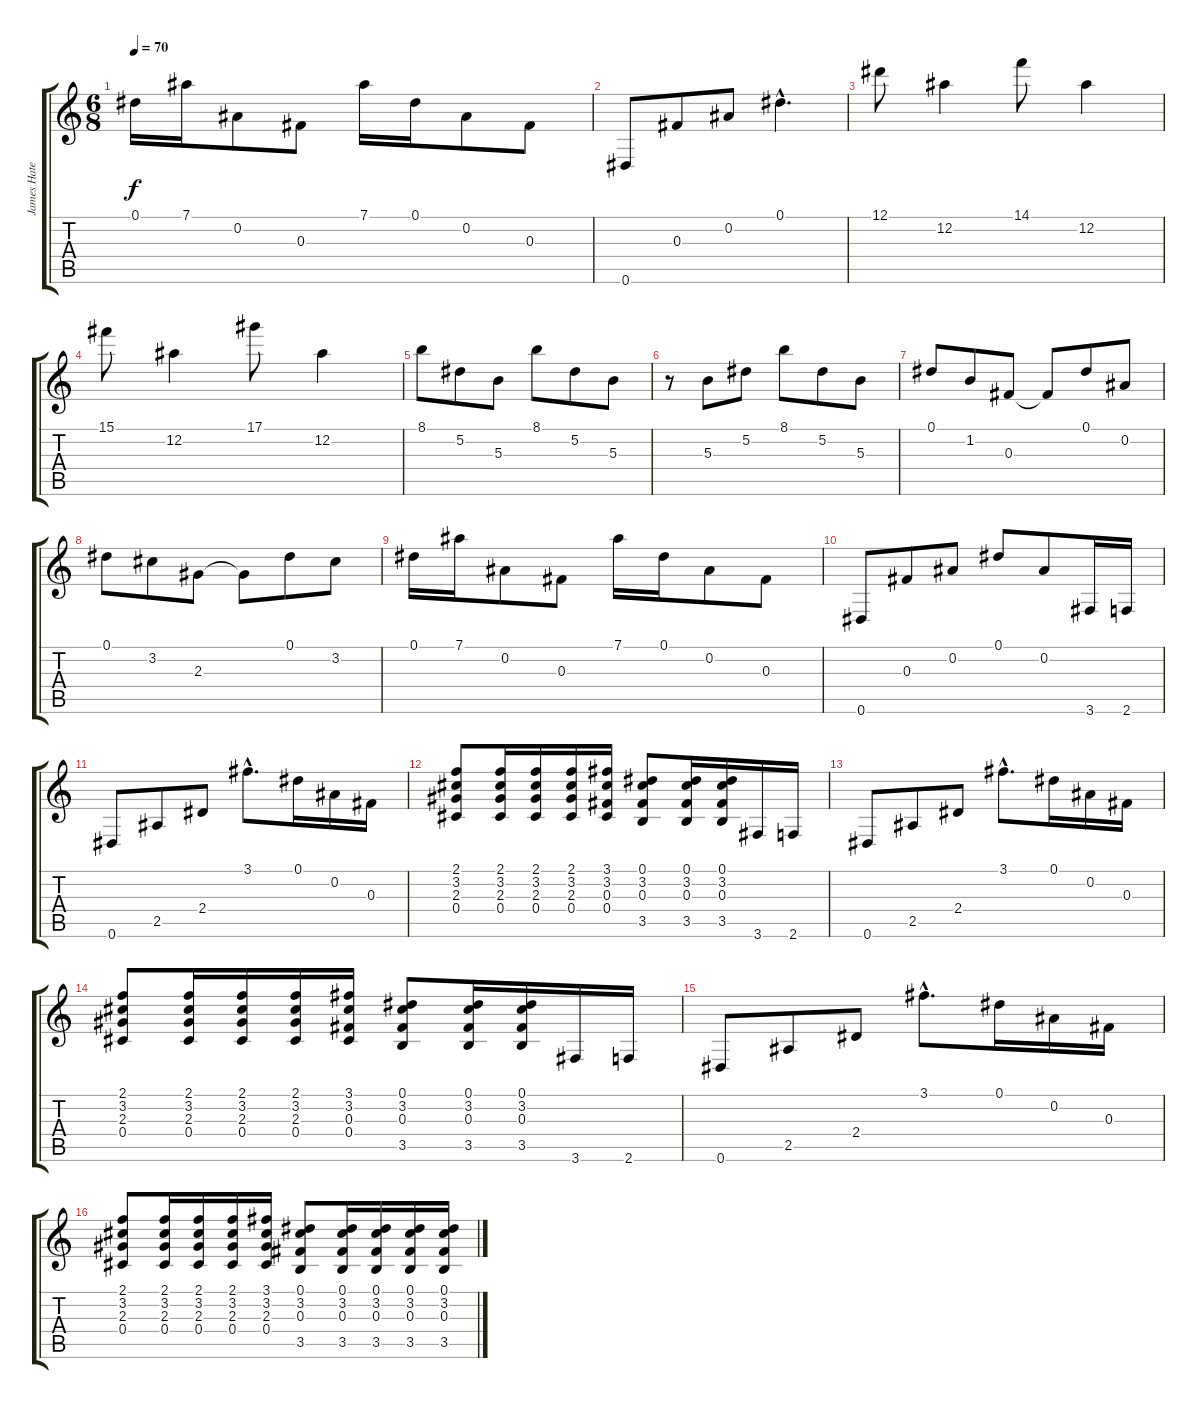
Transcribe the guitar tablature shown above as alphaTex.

\track ("James Hatefild" "James Hate") {instrument acousticguitarsteel}
\staff {score tabs}
\tuning (Eb4 Bb3 Gb3 Db3 Ab2 Eb2) {hide}
\ts (6 8)
\tempo 70
\clef g2
\ks c
0.1.16{dy f} 7.1.16 0.2.8 0.3.8 7.1.16 0.1.16 0.2.8 0.3.8 |
0.6.8 0.3.8 0.2.8 0.1{hac}.4{d} |
12.1.8 12.2.4 14.1.8 12.2.4 |
15.1.8 12.2.4 17.1.8 12.2.4 |
8.1.8 5.2.8 5.3.8 8.1.8 5.2.8 5.3.8 |
r.8 5.3.8 5.2.8 8.1.8 5.2.8 5.3.8 |
0.1.8 1.2.8 0.3.8 0.3{t}.8 0.1.8 0.2.8 |
0.1.8 3.2.8 2.3.8 2.3{t}.8 0.1.8 3.2.8 |
0.1.16 7.1.16 0.2.8 0.3.8 7.1.16 0.1.16 0.2.8 0.3.8 |
0.6.8 0.3.8 0.2.8 0.1.8 0.2.8 3.6.16 2.6.16 |
0.6.8 2.5.8 2.4.8 3.1{hac}.8{d} 0.1.16 0.2.16 0.3.16 |
(2.1 3.2 2.3 0.4).8 (2.1 3.2 2.3 0.4).16 (2.1 3.2 2.3 0.4).16 (2.1 3.2 2.3 0.4).16 (3.1 3.2 0.3 0.4).16 (0.1 3.2 0.3 3.5).8 (0.1 3.2 0.3 3.5).16 (0.1 3.2 0.3 3.5).16 3.6.16 2.6.16 |
0.6.8 2.5.8 2.4.8 3.1{hac}.8{d} 0.1.16 0.2.16 0.3.16 |
(2.1 3.2 2.3 0.4).8 (2.1 3.2 2.3 0.4).16 (2.1 3.2 2.3 0.4).16 (2.1 3.2 2.3 0.4).16 (3.1 3.2 0.3 0.4).16 (0.1 3.2 0.3 3.5).8 (0.1 3.2 0.3 3.5).16 (0.1 3.2 0.3 3.5).16 3.6.16 2.6.16 |
0.6.8 2.5.8 2.4.8 3.1{hac}.8{d} 0.1.16 0.2.16 0.3.16 |
(2.1 3.2 2.3 0.4).8 (2.1 3.2 2.3 0.4).16 (2.1 3.2 2.3 0.4).16 (2.1 3.2 2.3 0.4).16 (3.1 3.2 2.3 0.4).16 (0.1 3.2 0.3 3.5).8 (0.1 3.2 0.3 3.5).16 (0.1 3.2 0.3 3.5).16 (0.1 3.2 0.3 3.5).16 (0.1 3.2 0.3 3.5).16
